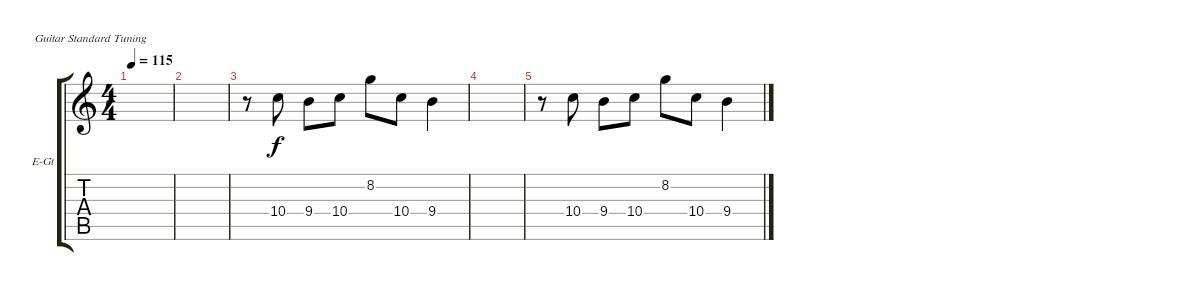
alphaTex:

\defaultSystemsLayout 4
\bracketExtendMode groupsimilarinstruments
\firstSystemTrackNameOrientation horizontal
\otherSystemsTrackNameOrientation horizontal
\track ("Electric Guitar" "E-Gt") {instrument electricguitarclean}
\staff {score tabs}
\tuning (E4 B3 G3 D3 A2 E2)
\ts (4 4)
\tempo 115
\clef g2
\ks c
|
|
r.8 10.4.8 9.4.8 10.4.8 8.2.8 10.4.8 9.4.4 |
|
r.8 10.4.8 9.4.8 10.4.8 8.2.8 10.4.8 9.4.4
